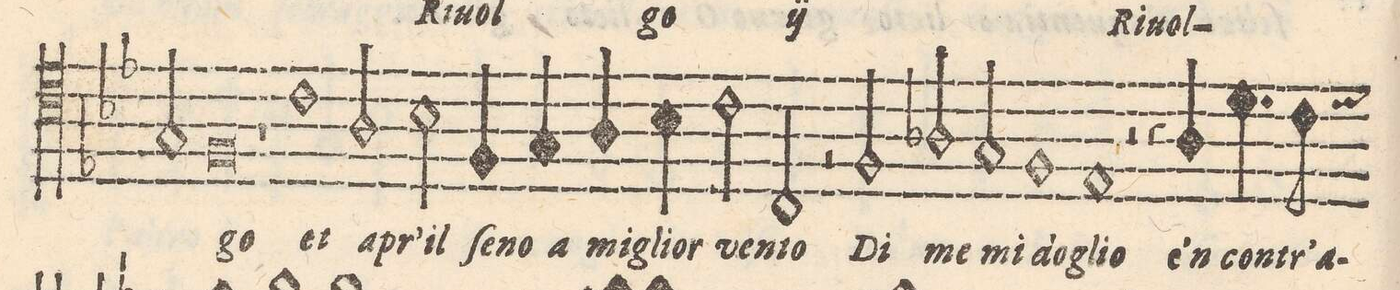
**kern	**text
*I"QVINTO	*
*clefC4	*
*k[e-b-]	*
*met(C|)	*
*M2/2	*
2G/	.
=82-	=82-
0F	-go
=83-	=83-
=84-	=84-
1r	.
=85-	=85-
1c	et
=86-	=86-
2Any/	apr'
2B-\	il
=87-	=87-
4F/	ſe-
4G/	-gno
4A/	a mi-
4B-\	-glior
=88-	=88-
2c\	uen-
2C/	-to
=89-	=89-
2r	.
2F/	Di
=90-	=90-
2A-/	me
2G/	mi
=91-	=91-
1F	do-
=92-	=92-
1E-	-glio
=93-	=93-
2r	.
4r	.
4Any/	e'n-
=94-	=94-
4.d\	-con-
8c\	-tr'a-
*-	*-
